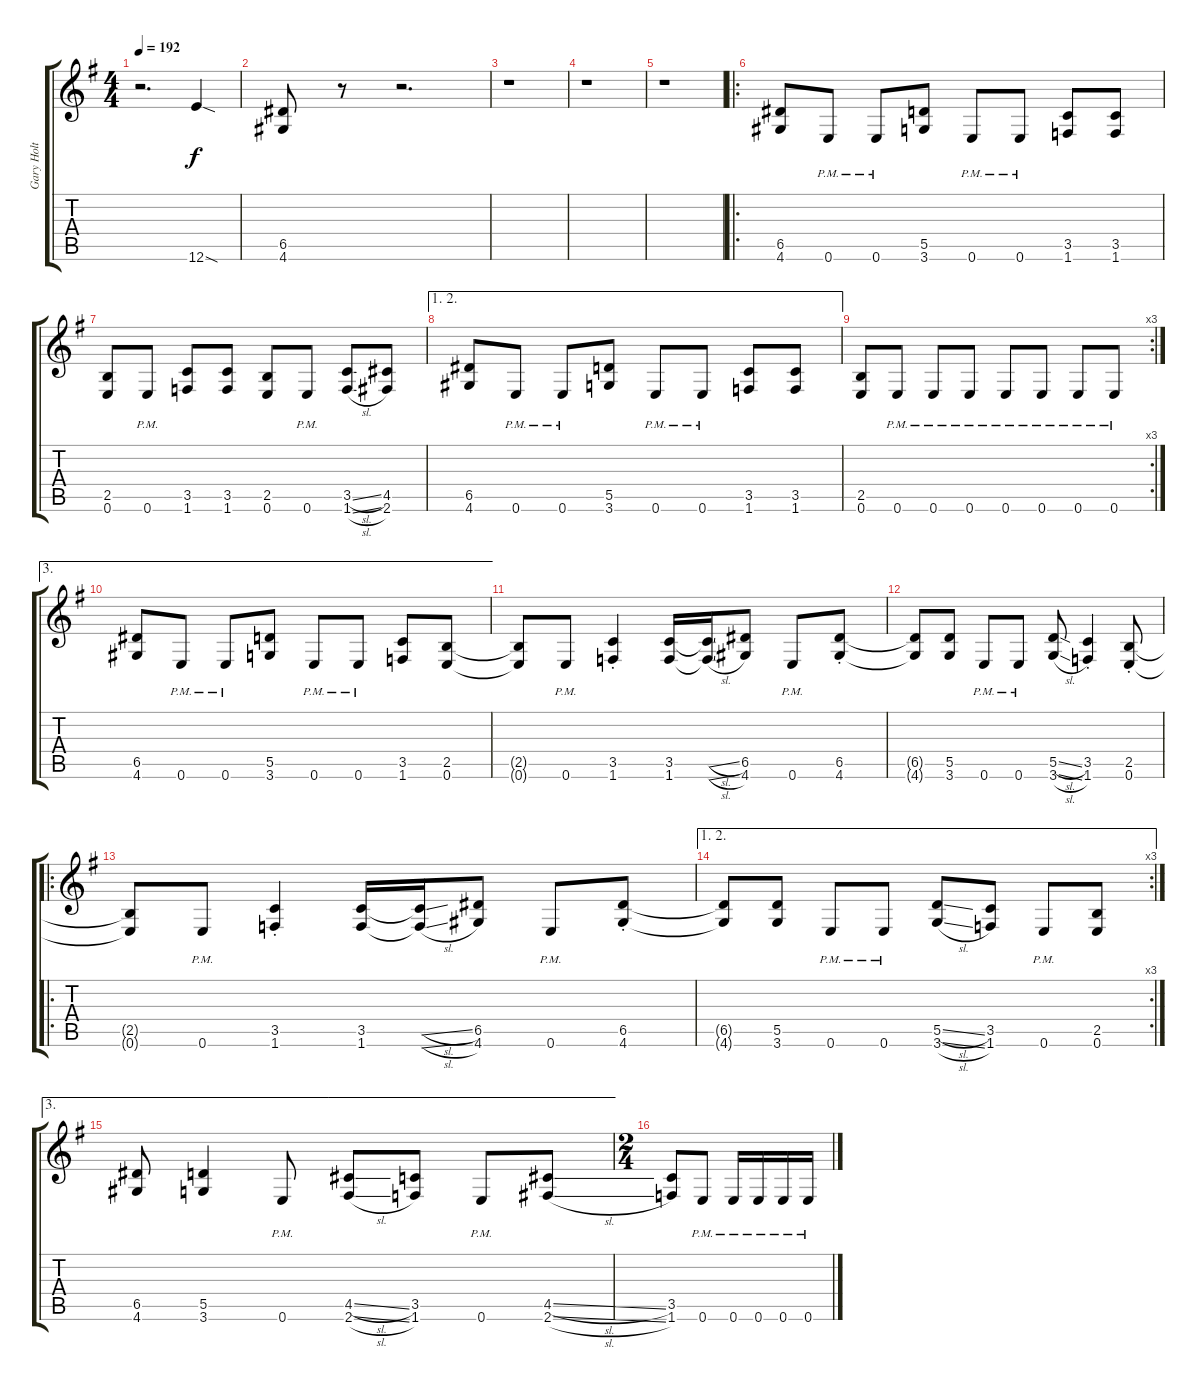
\track ("Gary Holt" "Gary Holt") {instrument distortionguitar}
\staff {score tabs}
\tuning (E4 B3 G3 D3 A2 E2) {hide}
\ts (4 4)
\tempo 192
\clef g2
\ks g
r.2{d dy f instrument distortionguitar} 12.6{sod}.4 |
(6.5 4.6).8 r.8 r.2{d} |
r.1 |
r.1 |
r.1 |
\ro
(6.5 4.6).8 0.6{pm}.8 0.6{pm}.8 (5.5 3.6).8 0.6{pm}.8 0.6{pm}.8 (3.5 1.6).8 (3.5 1.6).8 |
(2.5 0.6).8 0.6{pm}.8 (3.5 1.6).8 (3.5 1.6).8 (2.5 0.6).8 0.6{pm}.8 (3.5{sl} 1.6{sl}).8 (4.5 2.6).8 |
\ae (1 2)
(6.5 4.6).8 0.6{pm}.8 0.6{pm}.8 (5.5 3.6).8 0.6{pm}.8 0.6{pm}.8 (3.5 1.6).8 (3.5 1.6).8 |
\rc 3
(2.5 0.6).8 0.6{pm}.8 0.6{pm}.8 0.6{pm}.8 0.6{pm}.8 0.6{pm}.8 0.6{pm}.8 0.6{pm}.8 |
\ae 3
(6.5 4.6).8 0.6{pm}.8 0.6{pm}.8 (5.5 3.6).8 0.6{pm}.8 0.6{pm}.8 (3.5 1.6).8 (2.5 0.6).8 |
(2.5{t} 0.6{t}).8 0.6{pm}.8 (3.5{st} 1.6{st}).4 (3.5 1.6).16 (3.5{sl t} 1.6{sl t}).16 (6.5 4.6).8 0.6{pm}.8 (6.5{st} 4.6{st}).8 |
(6.5{t} 4.6{t}).8 (5.5 3.6).8 0.6{pm}.8 0.6{pm}.8 (5.5{sl} 3.6{sl}).8 (3.5{st} 1.6{st}).4 (2.5{st} 0.6{st}).8 |
\ro
(2.5{t} 0.6{t}).8 0.6{pm}.8 (3.5{st} 1.6{st}).4 (3.5 1.6).16 (3.5{sl t} 1.6{sl t}).16 (6.5 4.6).8 0.6{pm}.8 (6.5{st} 4.6{st}).8 |
\ae (1 2)
\rc 3
(6.5{t} 4.6{t}).8 (5.5 3.6).8 0.6{pm}.8 0.6{pm}.8 (5.5{sl} 3.6{sl}).8 (3.5 1.6).8 0.6{pm}.8 (2.5 0.6).8 |
\ae 3
(6.5 4.6).8 (5.5 3.6).4 0.6{pm}.8 (4.5{sl} 2.6{sl}).8 (3.5 1.6).8 0.6{pm}.8 (4.5{sl} 2.6{sl}).8 |
\ts (2 4)
(3.5 1.6).8 0.6{pm}.8 0.6{pm}.16 0.6{pm}.16 0.6{pm}.16 0.6{pm}.16
